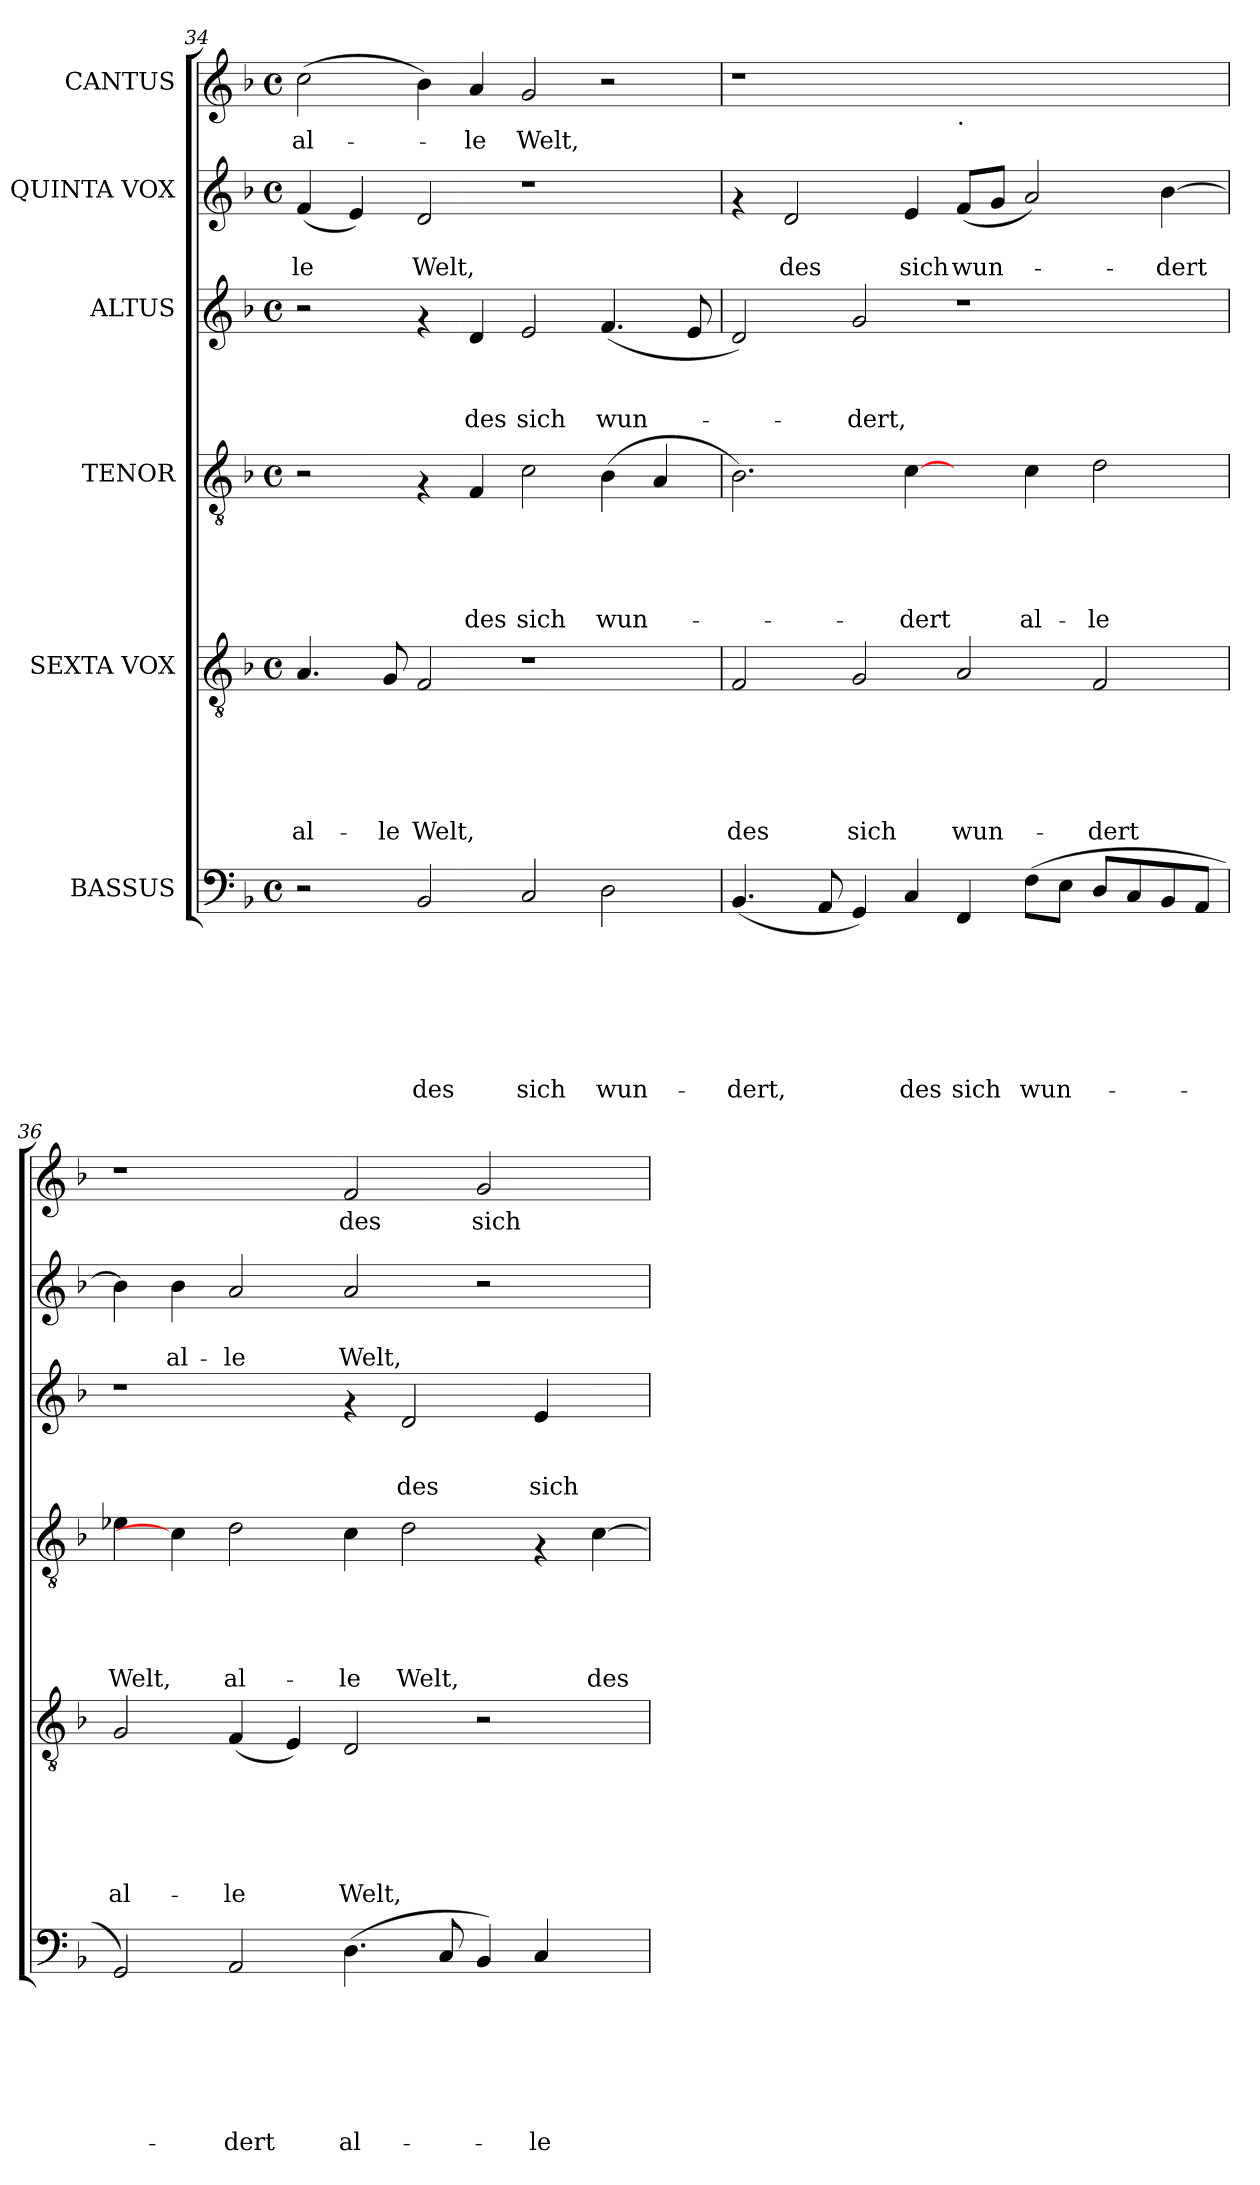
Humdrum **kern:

**kern	**text	**text	**text	**text	**text	**text	**text	**kern	**text	**text	**text	**text	**text	**text	**kern	**text	**text	**text	**text	**text	**kern	**text	**text	**text	**kern	**text	**text	**kern	**text
*part6	*part6	*part6	*part6	*part6	*part6	*part6	*part6	*part5	*part5	*part5	*part5	*part5	*part5	*part5	*part4	*part4	*part4	*part4	*part4	*part4	*part3	*part3	*part3	*part3	*part2	*part2	*part2	*part1	*part1
*staff6	*staff6	*staff6	*staff6	*staff6	*staff6	*staff6	*staff6	*staff5	*staff5	*staff5	*staff5	*staff5	*staff5	*staff5	*staff4	*staff4	*staff4	*staff4	*staff4	*staff4	*staff3	*staff3	*staff3	*staff3	*staff2	*staff2	*staff2	*staff1	*staff1
*I"BASSUS	*	*	*	*	*	*	*	*I"SEXTA VOX	*	*	*	*	*	*	*I"TENOR	*	*	*	*	*	*I"ALTUS	*	*	*	*I"QUINTA VOX	*	*	*I"CANTUS	*
*clefF4	*	*	*	*	*	*	*	*clefGv2	*	*	*	*	*	*	*clefGv2	*	*	*	*	*	*clefG2	*	*	*	*clefG2	*	*	*clefG2	*
*k[b-]	*	*	*	*	*	*	*	*k[b-]	*	*	*	*	*	*	*k[b-]	*	*	*	*	*	*k[b-]	*	*	*	*k[b-]	*	*	*k[b-]	*
*F:	*	*	*	*	*	*	*	*F:	*	*	*	*	*	*	*F:	*	*	*	*	*	*F:	*	*	*	*F:	*	*	*F:	*
*M4/4	*	*	*	*	*	*	*	*M4/4	*	*	*	*	*	*	*M4/4	*	*	*	*	*	*M4/4	*	*	*	*M4/4	*	*	*M4/4	*
*met(c)	*	*	*	*	*	*	*	*met(c)	*	*	*	*	*	*	*met(c)	*	*	*	*	*	*met(c)	*	*	*	*met(c)	*	*	*met(c)	*
=34	=34	=34	=34	=34	=34	=34	=34	=34	=34	=34	=34	=34	=34	=34	=34	=34	=34	=34	=34	=34	=34	=34	=34	=34	=34	=34	=34	=34	=34
!	!	!	!	!	!	!	!	!	!	!	!	!	!	!LO:LY:b	!	!	!	!	!	!	!	!	!	!	!	!	!LO:LY:b	!	!LO:LY:b
2r	.	.	.	.	.	.	.	4.A/	.	.	.	.	.	al-	2r	.	.	.	.	.	2r	.	.	.	(<4f/	.	-le	(>2cc\	al-
.	.	.	.	.	.	.	.	.	.	.	.	.	.	.	.	.	.	.	.	.	.	.	.	.	4e/)	.	.	.	.
!	!	!	!	!	!	!	!	!	!	!	!	!	!	!LO:LY:b	!	!	!	!	!	!	!	!	!	!	!	!	!	!	!
.	.	.	.	.	.	.	.	8G/	.	.	.	.	.	-le	.	.	.	.	.	.	.	.	.	.	.	.	.	.	.
!	!	!	!	!	!	!	!LO:LY:b	!	!	!	!	!	!	!LO:LY:b	!	!	!	!	!	!	!	!	!	!	!	!	!LO:LY:b	!	!
2BB-/	.	.	.	.	.	.	des	2F/	.	.	.	.	.	Welt,	4rF	.	.	.	.	.	4rf	.	.	.	2d/	.	Welt,	4b-\)	.
!	!	!	!	!	!	!	!	!	!	!	!	!	!	!	!	!	!	!	!	!LO:LY:b	!	!	!	!LO:LY:b:rj	!	!	!	!	!LO:LY:b
.	.	.	.	.	.	.	.	.	.	.	.	.	.	.	4F/	.	.	.	.	des	4d/	.	.	des	.	.	.	4a/	-le
!	!	!	!	!	!	!	!LO:LY:b	!	!	!	!	!	!	!	!	!	!	!	!	!LO:LY:b	!	!	!	!LO:LY:b:rj	!	!	!	!	!LO:LY:b
2C/	.	.	.	.	.	.	sich	1r	.	.	.	.	.	.	2c\	.	.	.	.	sich	2e/	.	.	sich	1r	.	.	2g/	Welt,
!	!	!	!	!	!	!	!LO:LY:b	!	!	!	!	!	!	!	!	!	!	!	!	!LO:LY:b	!	!	!	!LO:LY:b:rj	!	!	!	!	!
2D\	.	.	.	.	.	.	wun-	.	.	.	.	.	.	.	(>4B-\	.	.	.	.	wun-	(<4.f/	.	.	wun-	.	.	.	2r	.
.	.	.	.	.	.	.	.	.	.	.	.	.	.	.	4A/	.	.	.	.	.	.	.	.	.	.	.	.	.	.
.	.	.	.	.	.	.	.	.	.	.	.	.	.	.	.	.	.	.	.	.	8e/	.	.	.	.	.	.	.	.
=35	=35	=35	=35	=35	=35	=35	=35	=35	=35	=35	=35	=35	=35	=35	=35	=35	=35	=35	=35	=35	=35	=35	=35	=35	=35	=35	=35	=35	=35
!	!	!	!	!	!	!	!LO:LY:b	!	!	!	!	!	!	!LO:LY:b	!	!	!	!	!	!	!	!	!	!	!	!	!	!	!
(<4.BB-/	.	.	.	.	.	.	-dert,	2F/	.	.	.	.	.	des	2.B-\)	.	.	.	.	.	2d/)	.	.	.	4rf	.	.	1r	.
!	!	!	!	!	!	!	!	!	!	!	!	!	!	!	!	!	!	!	!	!	!	!	!	!	!	!	!LO:LY:b	!	!
.	.	.	.	.	.	.	.	.	.	.	.	.	.	.	.	.	.	.	.	.	.	.	.	.	2d/	.	des	.	.
8AA/	.	.	.	.	.	.	.	.	.	.	.	.	.	.	.	.	.	.	.	.	.	.	.	.	.	.	.	.	.
!	!	!	!	!	!	!	!	!	!	!	!	!	!	!LO:LY:b	!	!	!	!	!	!	!	!	!	!LO:LY:b:rj	!	!	!	!	!
4GG/)	.	.	.	.	.	.	.	2G/	.	.	.	.	.	sich	.	.	.	.	.	.	2g/	.	.	-dert,	.	.	.	.	.
!	!	!	!	!	!	!	!LO:LY:b	!	!	!	!	!	!	!	!	!	!	!	!	!LO:LY:b	!	!	!	!	!	!	!LO:LY:b	!	!
4C/	.	.	.	.	.	.	des	.	.	.	.	.	.	.	[4c\	.	.	.	.	-dert	.	.	.	.	4e/	.	sich	.	.
!	!	!	!	!	!	!	!	!	!	!	!	!	!	!	!	!	!	!	!	!	!	!	!	!	!	!	!	!LO:TX:b:t=.	!
!	!	!	!	!	!	!	!LO:LY:b	!	!	!	!	!	!	!LO:LY:b	!	!	!	!	!	!	!	!	!	!	!	!	!LO:LY:b	!	!
4FF/	.	.	.	.	.	.	sich	2A/	.	.	.	.	.	wun-	4ryy	.	.	.	.	.	1r	.	.	.	(<8f/L	.	wun-	1ryy	.
.	.	.	.	.	.	.	.	.	.	.	.	.	.	.	.	.	.	.	.	.	.	.	.	.	8g/J	.	.	.	.
!	!	!	!	!	!	!	!LO:LY:b	!	!	!	!	!	!	!	!	!	!	!	!	!LO:LY:b	!	!	!	!	!	!	!	!	!
(>8F\L	.	.	.	.	.	.	wun-	.	.	.	.	.	.	.	4c\	.	.	.	.	al-	.	.	.	.	2a/)	.	.	.	.
8E\J	.	.	.	.	.	.	.	.	.	.	.	.	.	.	.	.	.	.	.	.	.	.	.	.	.	.	.	.	.
!	!	!	!	!	!	!	!	!	!	!	!	!	!	!LO:LY:b	!	!	!	!	!	!LO:LY:b	!	!	!	!	!	!	!	!	!
8D/L	.	.	.	.	.	.	.	2F/	.	.	.	.	.	-dert	2d\	.	.	.	.	-le	.	.	.	.	.	.	.	.	.
8C/	.	.	.	.	.	.	.	.	.	.	.	.	.	.	.	.	.	.	.	.	.	.	.	.	.	.	.	.	.
!	!	!	!	!	!	!	!	!	!	!	!	!	!	!	!	!	!	!	!	!	!	!	!	!	!	!	!LO:LY:b	!	!
8BB-/	.	.	.	.	.	.	.	.	.	.	.	.	.	.	.	.	.	.	.	.	.	.	.	.	[>4b-\	.	-dert	.	.
8AA/J	.	.	.	.	.	.	.	.	.	.	.	.	.	.	.	.	.	.	.	.	.	.	.	.	.	.	.	.	.
=36	=36	=36	=36	=36	=36	=36	=36	=36	=36	=36	=36	=36	=36	=36	=36	=36	=36	=36	=36	=36	=36	=36	=36	=36	=36	=36	=36	=36	=36
!	!	!	!	!	!	!	!	!	!	!	!	!	!	!LO:LY:b	!	!	!	!	!	!LO:LY:b	!	!	!	!	!	!	!	!	!
2GG/)	.	.	.	.	.	.	.	2G/	.	.	.	.	.	al-	4e-X\	.	.	.	.	Welt,	1r	.	.	.	4b-\]	.	.	1r	.
!	!	!	!	!	!	!	!	!	!	!	!	!	!	!	!	!	!	!	!	!	!	!	!	!	!	!	!LO:LY:b	!	!
.	.	.	.	.	.	.	.	.	.	.	.	.	.	.	4c\]	.	.	.	.	.	.	.	.	.	4b-\	.	al-	.	.
!	!	!	!	!	!	!	!LO:LY:b	!	!	!	!	!	!	!LO:LY:b	!	!	!	!	!	!LO:LY:b	!	!	!	!	!	!	!LO:LY:b	!	!
2AA/	.	.	.	.	.	.	-dert	(<4F/	.	.	.	.	.	-le	2d\	.	.	.	.	al-	.	.	.	.	2a/	.	-le	.	.
.	.	.	.	.	.	.	.	4E/)	.	.	.	.	.	.	.	.	.	.	.	.	.	.	.	.	.	.	.	.	.
!	!	!	!	!	!	!	!LO:LY:b	!	!	!	!	!	!	!LO:LY:b	!	!	!	!	!	!LO:LY:b	!	!	!	!	!	!	!LO:LY:b	!	!LO:LY:b
(>4.D\	.	.	.	.	.	.	al-	2D/	.	.	.	.	.	Welt,	4c\	.	.	.	.	-le	4rf	.	.	.	2a/	.	Welt,	2f/	des
!	!	!	!	!	!	!	!	!	!	!	!	!	!	!	!	!	!	!	!	!LO:LY:b	!	!	!	!LO:LY:b:rj	!	!	!	!	!
.	.	.	.	.	.	.	.	.	.	.	.	.	.	.	2d\	.	.	.	.	Welt,	2d/	.	.	des	.	.	.	.	.
8C/	.	.	.	.	.	.	.	.	.	.	.	.	.	.	.	.	.	.	.	.	.	.	.	.	.	.	.	.	.
!	!	!	!	!	!	!	!	!	!	!	!	!	!	!	!	!	!	!	!	!	!	!	!	!	!	!	!	!	!LO:LY:b
4BB-/)	.	.	.	.	.	.	.	2r	.	.	.	.	.	.	.	.	.	.	.	.	.	.	.	.	2r	.	.	2g/	sich
!	!	!	!	!	!	!	!LO:LY:b	!	!	!	!	!	!	!	!	!	!	!	!	!	!	!	!	!LO:LY:b:rj	!	!	!	!	!
4C/	.	.	.	.	.	.	-le	.	.	.	.	.	.	.	4rF	.	.	.	.	.	4e/	.	.	sich	.	.	.	.	.
!	!	!	!	!	!	!	!	!	!	!	!	!	!	!	!	!	!	!	!	!LO:LY:b	!	!	!	!	!	!	!	!	!
4ryy	.	.	.	.	.	.	.	4ryy	.	.	.	.	.	.	[<4c\	.	.	.	.	des	4ryy	.	.	.	4ryy	.	.	4ryy	.
=	=	=	=	=	=	=	=	=	=	=	=	=	=	=	=	=	=	=	=	=	=	=	=	=	=	=	=	=	=
*-	*-	*-	*-	*-	*-	*-	*-	*-	*-	*-	*-	*-	*-	*-	*-	*-	*-	*-	*-	*-	*-	*-	*-	*-	*-	*-	*-	*-	*-
